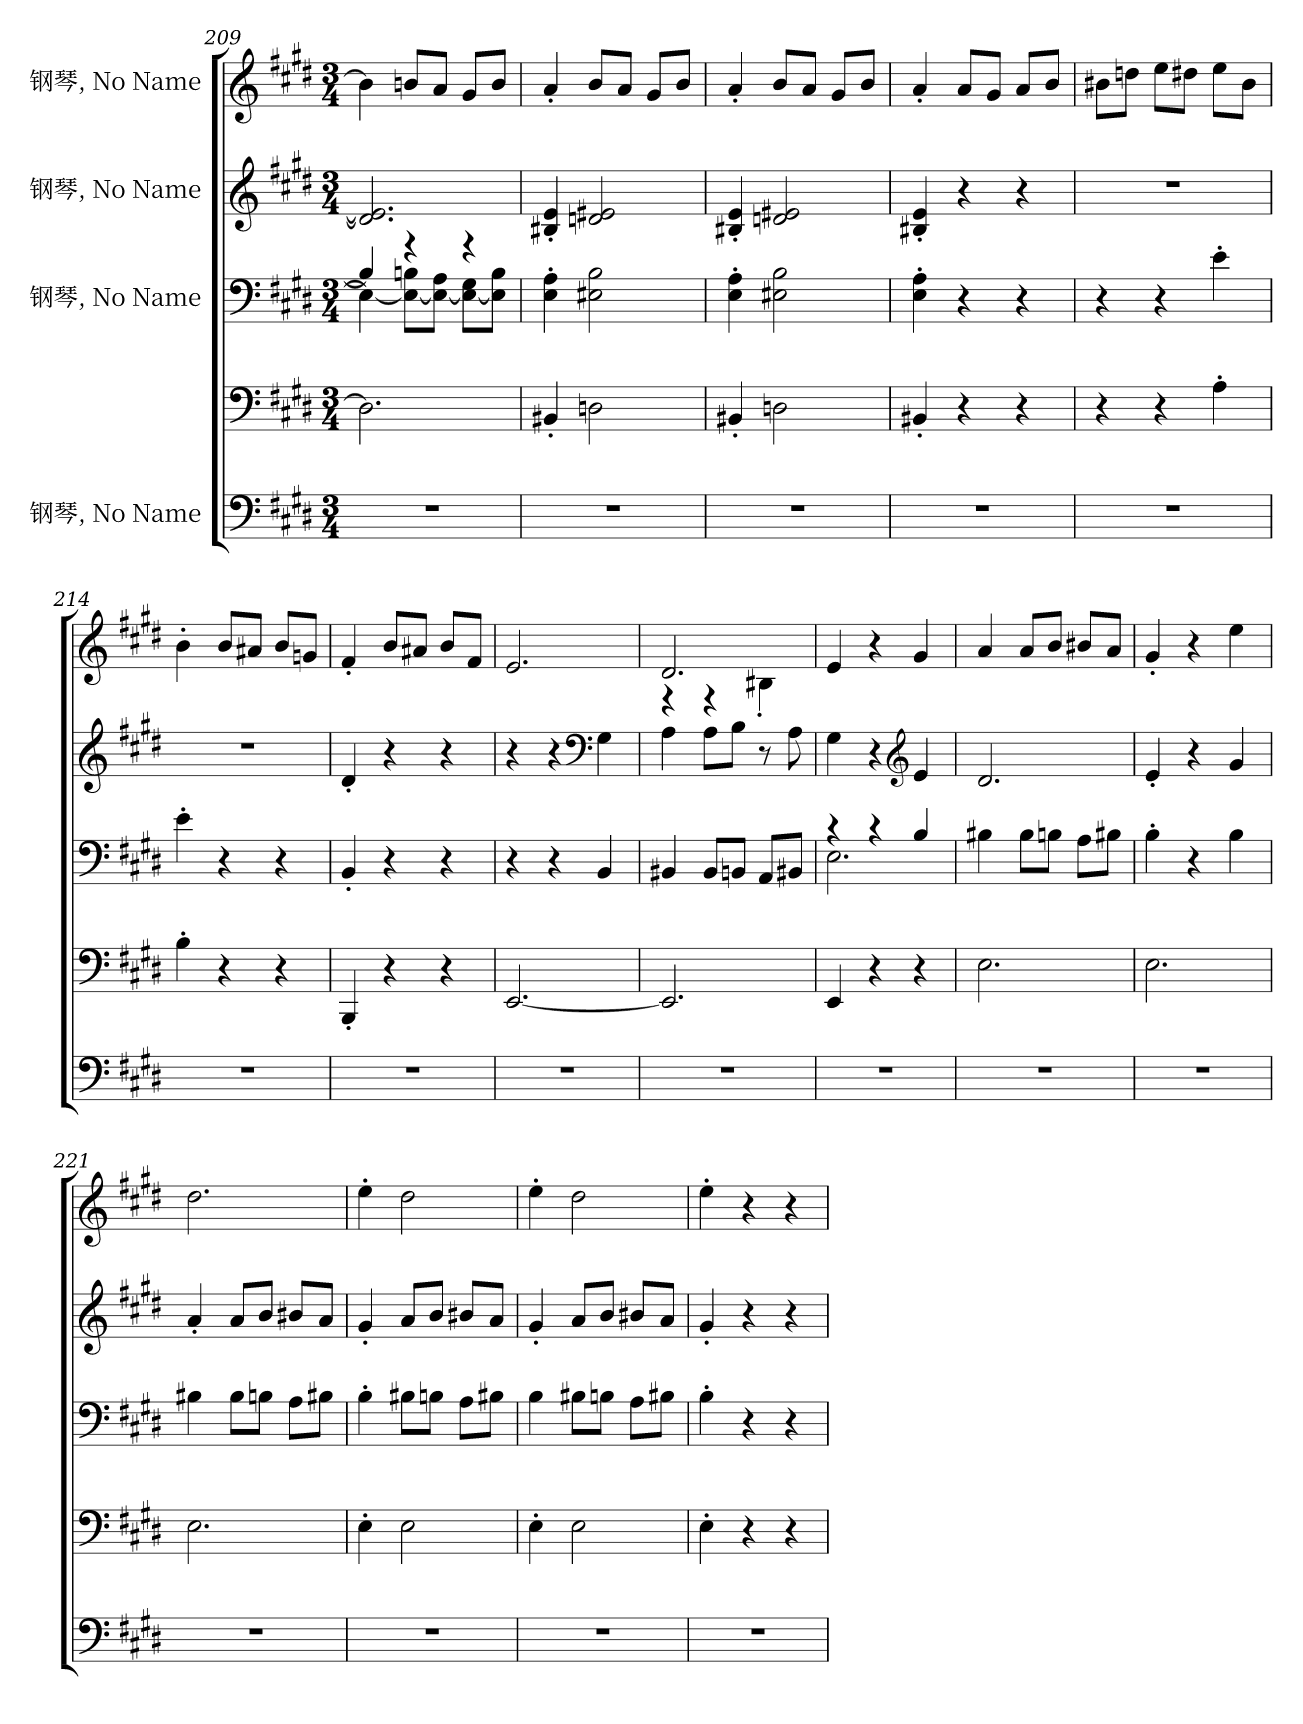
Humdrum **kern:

**kern	**kern	**kern	**kern	**kern
*part4	*part4	*part3	*part2	*part1
*staff5	*staff4	*staff3	*staff2	*staff1
*I"钢琴, No Name	*	*I"钢琴, No Name	*I"钢琴, No Name	*I"钢琴, No Name
*clefF4	*clefF4	*clefF4	*clefG2	*clefG2
*k[f#c#g#d#]	*k[f#c#g#d#]	*k[f#c#g#d#]	*k[f#c#g#d#]	*k[f#c#g#d#]
*M3/4	*M3/4	*M3/4	*M3/4	*M3/4
=209	=209	=209	=209	=209
*	*	*^	*	*
2.r	2.D\]	4B#/]	4E#\_	2.d/] 2.e#/]	4b#\]
.	.	4r	8E#\_ 8Bn\L	.	8bn/L
.	.	.	8E#\_ 8A\J	.	8a/J
.	.	4r	8E#\_ 8G#\L	.	8g#/L
.	.	.	8E#\] 8B\J	.	8b/J
*	*	*v	*v	*	*
=210	=210	=210	=210	=210
*	*	*	*	*MM202
2.r	4BB#X'/	4E\' 4A\'	4B#X/' 4e/'	4a'/
.	2Dn\	2E#X\ 2B\	2dn/ 2e#X/	8b/L
.	.	.	.	8a/J
.	.	.	.	8g#/L
.	.	.	.	8b/J
=211	=211	=211	=211	=211
*	*	*	*	*MM202
2.r	4BB#X'/	4E\' 4A\'	4B#X/' 4e/'	4a'/
.	2Dn\	2E#X\ 2B\	2dn/ 2e#X/	8b/L
.	.	.	.	8a/J
.	.	.	.	8g#/L
.	.	.	.	8b/J
!!LO:PB:g=z
=212	=212	=212	=212	=212
2.r	4BB#X'/	4E\' 4A\'	4B#X/' 4e/'	4a'/
.	4r	4r	4r	8a/L
.	.	.	.	8g#/J
.	4r	4r	4r	8a/L
.	.	.	.	8b/J
=213	=213	=213	=213	=213
2.r	4r	4r	2.r	8b#X\L
.	.	.	.	8ddn\J
.	4r	4r	.	8ee\L
.	.	.	.	8dd#X\J
.	4A'\	4e'\	.	8ee\L
.	.	.	.	8b#\J
=214	=214	=214	=214	=214
2.r	4B'\	4e'\	2.r	4b'\
.	4r	4r	.	8b/L
.	.	.	.	8a#X/J
.	4r	4r	.	8b/L
.	.	.	.	8gn/J
=215	=215	=215	=215	=215
2.r	4BBB'/	4BB'/	4d#'/	4f#'/
.	4r	4r	4r	8b/L
.	.	.	.	8a#X/J
.	4r	4r	4r	8b/L
*	*	*	*	*MM190
.	.	.	.	8f#/J
=216	=216	=216	=216	=216
*	*	*	*	*MM200
2.r	[2.EE/	4r	4r	2.e/
.	.	4r	4r	.
*	*	*	*clefF4	*
.	.	4BB/	4G#\	.
!!LO:LB:g=z
=217	=217	=217	=217	=217
*	*	*	*	*MM200
*	*	*	*	*^
2.r	2.EE/]	4BB#X/	4A\	2.d#/	4r
.	.	8BB#/L	8A\L	.	4r
.	.	8BBn/J	8B\J	.	.
.	.	8AA/L	8r	.	4B#X'\
.	.	8BB#X/J	8A\	.	.
*	*	*	*	*v	*v
=218	=218	=218	=218	=218
*	*	*	*	*MM200
*	*	*^	*	*
2.r	4EE/	4r	2.E\	4G#\	4e/
.	4r	4r	.	4r	4r
*	*	*	*	*clefG2	*
.	4r	4B/	.	4e/	4g#/
*	*	*v	*v	*	*
=219	=219	=219	=219	=219
*	*	*	*	*MM200
2.r	2.E\	4B#X\	2.d#/	4a/
.	.	8B#\L	.	8a/L
.	.	8Bn\J	.	8b/J
.	.	8A\L	.	8b#X/L
.	.	8B#X\J	.	8a/J
=220	=220	=220	=220	=220
2.r	2.E\	4B'\	4e'/	4g#'/
.	.	4r	4r	4r
.	.	4B\	4g#/	4ee\
=221	=221	=221	=221	=221
*	*	*	*	*MM202
2.r	2.E\	4B#X\	4a'/	2.dd#\
.	.	8B#\L	8a/L	.
.	.	8Bn\J	8b/J	.
.	.	8A\L	8b#X/L	.
.	.	8B#X\J	8a/J	.
!!LO:PB:g=z
=222	=222	=222	=222	=222
*	*	*	*	*MM202
2.r	4E'\	4B'\	4g#'/	4ee'\
.	2E\	8B#X\L	8a/L	2dd#\
.	.	8Bn\J	8b/J	.
.	.	8A\L	8b#X/L	.
.	.	8B#X\J	8a/J	.
=223	=223	=223	=223	=223
*	*	*	*	*MM202
2.r	4E'\	4B\	4g#'/	4ee'\
.	2E\	8B#X\L	8a/L	2dd#\
.	.	8Bn\J	8b/J	.
.	.	8A\L	8b#X/L	.
.	.	8B#X\J	8a/J	.
=224	=224	=224	=224	=224
2.r	4E'\	4B'\	4g#'/	4ee'\
.	4r	4r	4r	4r
.	4r	4r	4r	4r
=	=	=	=	=
*-	*-	*-	*-	*-
